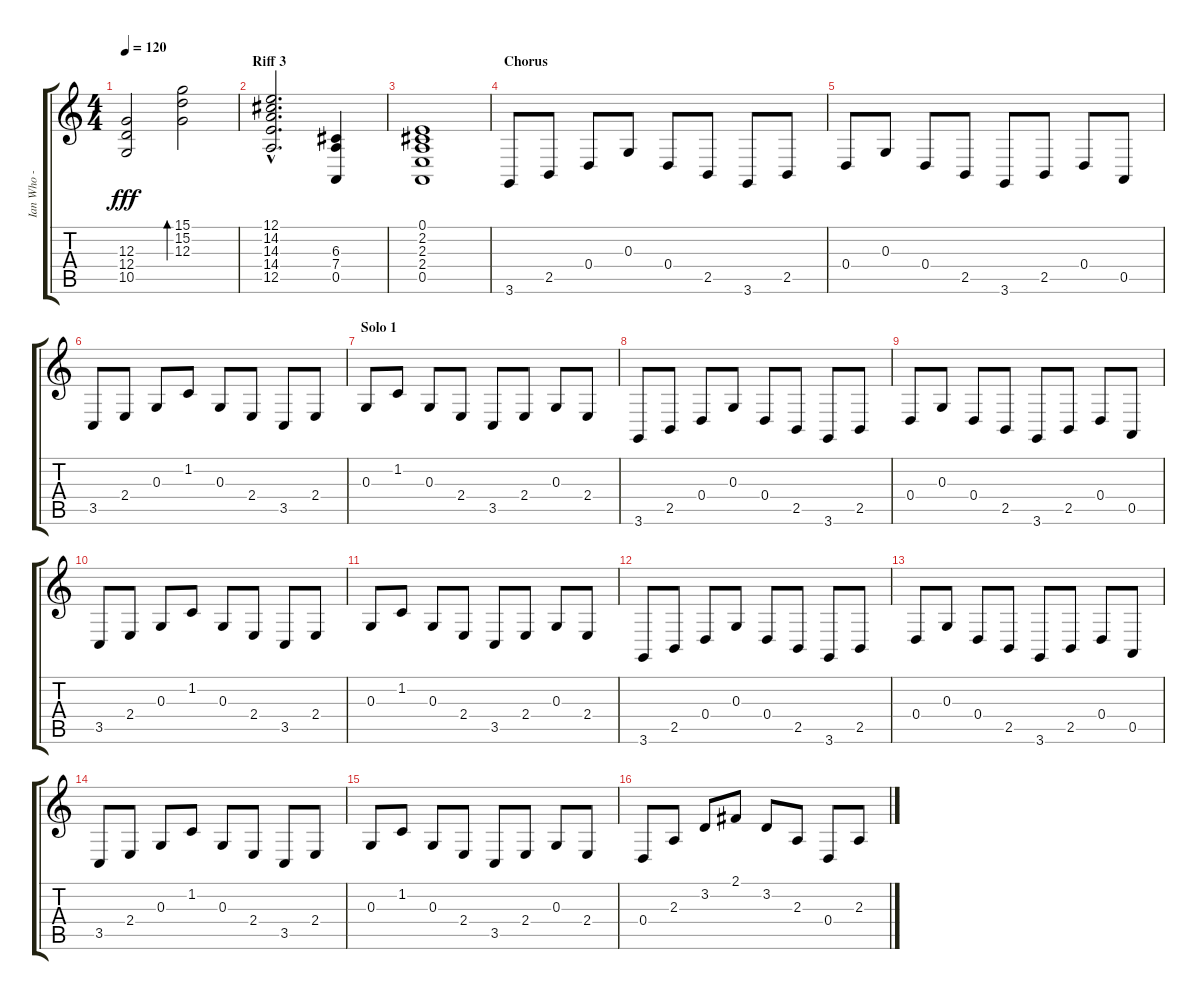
\track ("Ian Who - Piano" "Ian Who - ") {instrument acousticgrandpiano}
\staff {score tabs}
\tuning (E4 B3 G3 D3 A2 E2) {hide}
\ts (4 4)
\tempo 120
\clef g2
\ks c
(12.3 12.4 10.5).2{dy fff} (15.1 15.2 12.3).2{bd 480} |
\section ("" "Riff 3")
(12.1{hac} 14.2{hac} 14.3{hac} 14.4{hac} 12.5{hac}).2{d} (6.3 7.4 0.5).4 |
(0.1 2.2 2.3 2.4 0.5).1 |
\section ("" "Chorus")
3.6.8 2.5.8 0.4.8 0.3.8 0.4.8 2.5.8 3.6.8 2.5.8 |
0.4.8 0.3.8 0.4.8 2.5.8 3.6.8 2.5.8 0.4.8 0.5.8 |
3.5.8 2.4.8 0.3.8 1.2.8 0.3.8 2.4.8 3.5.8 2.4.8 |
\section ("" "Solo 1")
0.3.8 1.2.8 0.3.8 2.4.8 3.5.8 2.4.8 0.3.8 2.4.8 |
3.6.8 2.5.8 0.4.8 0.3.8 0.4.8 2.5.8 3.6.8 2.5.8 |
0.4.8 0.3.8 0.4.8 2.5.8 3.6.8 2.5.8 0.4.8 0.5.8 |
3.5.8 2.4.8 0.3.8 1.2.8 0.3.8 2.4.8 3.5.8 2.4.8 |
0.3.8 1.2.8 0.3.8 2.4.8 3.5.8 2.4.8 0.3.8 2.4.8 |
3.6.8 2.5.8 0.4.8 0.3.8 0.4.8 2.5.8 3.6.8 2.5.8 |
0.4.8 0.3.8 0.4.8 2.5.8 3.6.8 2.5.8 0.4.8 0.5.8 |
3.5.8 2.4.8 0.3.8 1.2.8 0.3.8 2.4.8 3.5.8 2.4.8 |
0.3.8 1.2.8 0.3.8 2.4.8 3.5.8 2.4.8 0.3.8 2.4.8 |
0.4.8 2.3.8 3.2.8 2.1.8 3.2.8 2.3.8 0.4.8 2.3.8
